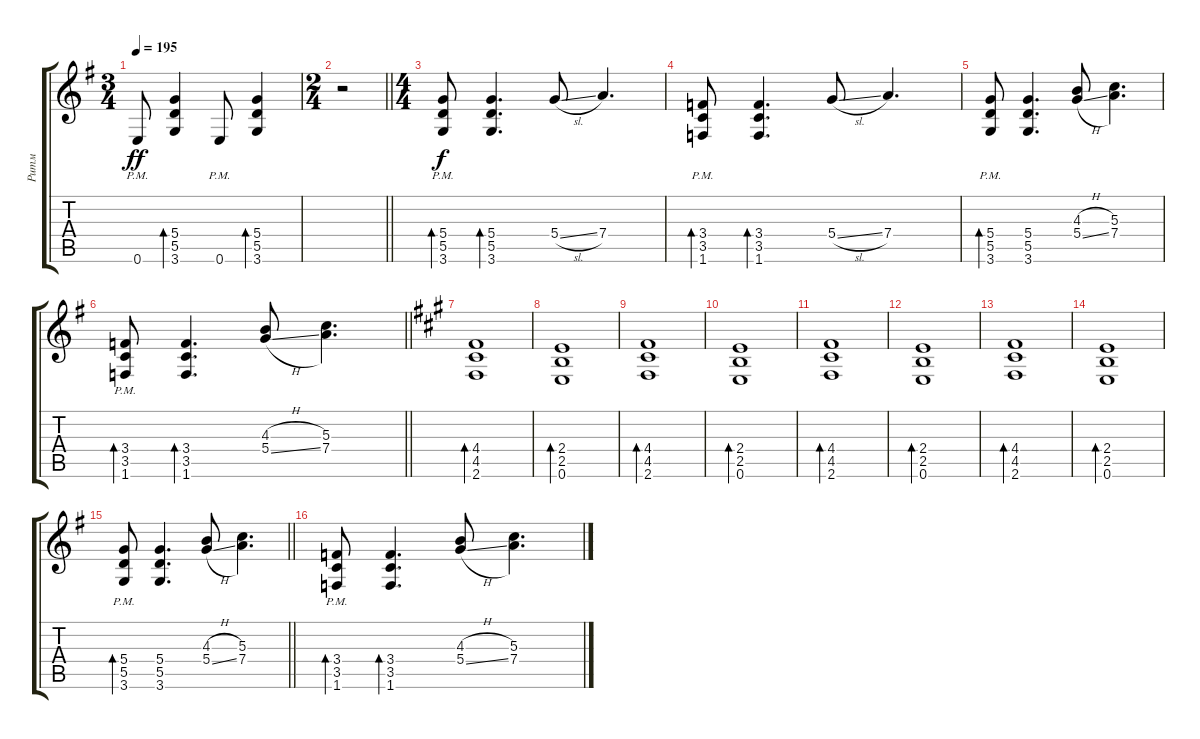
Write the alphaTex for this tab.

\track ("Ритм" "Ритм") {instrument distortionguitar}
\staff {score tabs}
\tuning (E4 B3 G3 D3 A2 E2) {hide}
\ts (3 4)
\tempo 195
\clef g2
\ks eminor
0.6{pm}.8{dy ff} (5.4 5.5 3.6).4{bd 30} 0.6{pm}.8 (5.4 5.5 3.6).4{bd 30} |
\ts (2 4)
\barLineRight lightlight
r.2 |
\ts (4 4)
\section ("" "")
(5.4{pm} 5.5{pm} 3.6{pm}).8{bd 30 dy f} (5.4 5.5 3.6).4{d bd 30} 5.4{sl}.8 7.4.4{d} |
(3.4{pm} 3.5{pm} 1.6{pm}).8{bd 30} (3.4 3.5 1.6).4{d bd 30} 5.4{sl}.8 7.4.4{d} |
(5.4{pm} 5.5{pm} 3.6{pm}).8{bd 30} (5.4 5.5 3.6).4{d} (4.3{h} 5.4{sl}).8 (5.3 7.4).4{d} |
\barLineRight lightlight
(3.4{pm} 3.5{pm} 1.6{pm}).8{bd 30} (3.4 3.5 1.6).4{d bd 30} (4.3{h} 5.4{sl}).8 (5.3 7.4).4{d} |
\section ("" "")
\ks f#minor
(4.4 4.5 2.6).1{bd 30} |
(2.4 2.5 0.6).1{bd 30} |
(4.4 4.5 2.6).1{bd 30} |
(2.4 2.5 0.6).1{bd 30} |
(4.4 4.5 2.6).1{bd 30} |
(2.4 2.5 0.6).1{bd 30} |
(4.4 4.5 2.6).1{bd 30} |
(2.4 2.5 0.6).1{bd 30} |
\barLineRight lightlight
\ks eminor
(5.4{pm} 5.5{pm} 3.6{pm}).8{bd 30} (5.4 5.5 3.6).4{d} (4.3{h} 5.4{sl}).8 (5.3 7.4).4{d} |
\section ("" "")
(3.4{pm} 3.5{pm} 1.6{pm}).8{bd 30} (3.4 3.5 1.6).4{d bd 30} (4.3{h} 5.4{sl}).8 (5.3 7.4).4{d}
